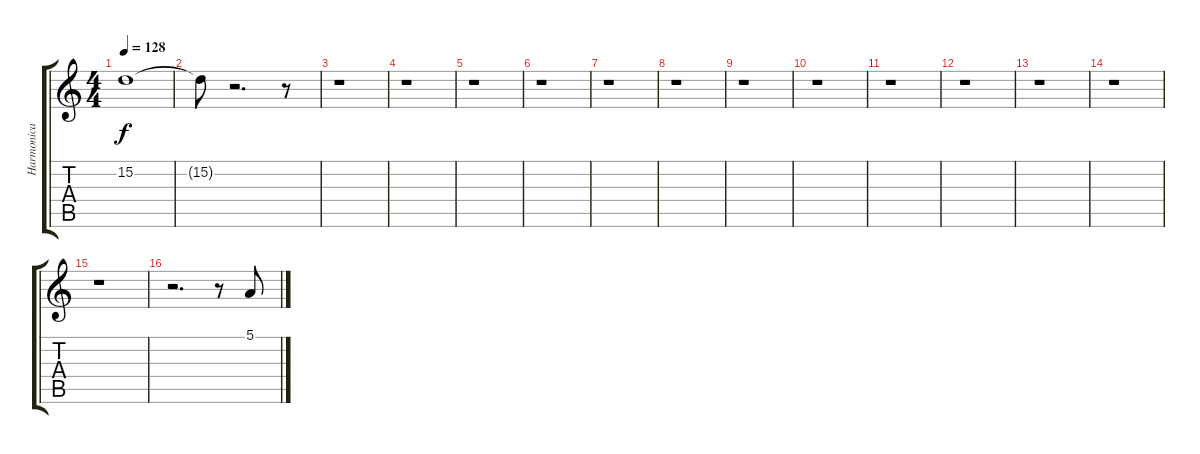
\track ("Harmonica" "Harmonica") {instrument harmonica}
\staff {score tabs}
\tuning (E4 B3 G3 D3 A2 E2) {hide}
\ts (4 4)
\tempo 128
\clef g2
\ks c
15.2.1{dy f} |
15.2{t}.8 r.2{d} r.8 |
r.1 |
r.1 |
r.1 |
r.1 |
r.1 |
r.1 |
r.1 |
r.1 |
r.1 |
r.1 |
r.1 |
r.1 |
r.1 |
r.2{d} r.8 5.1.8
